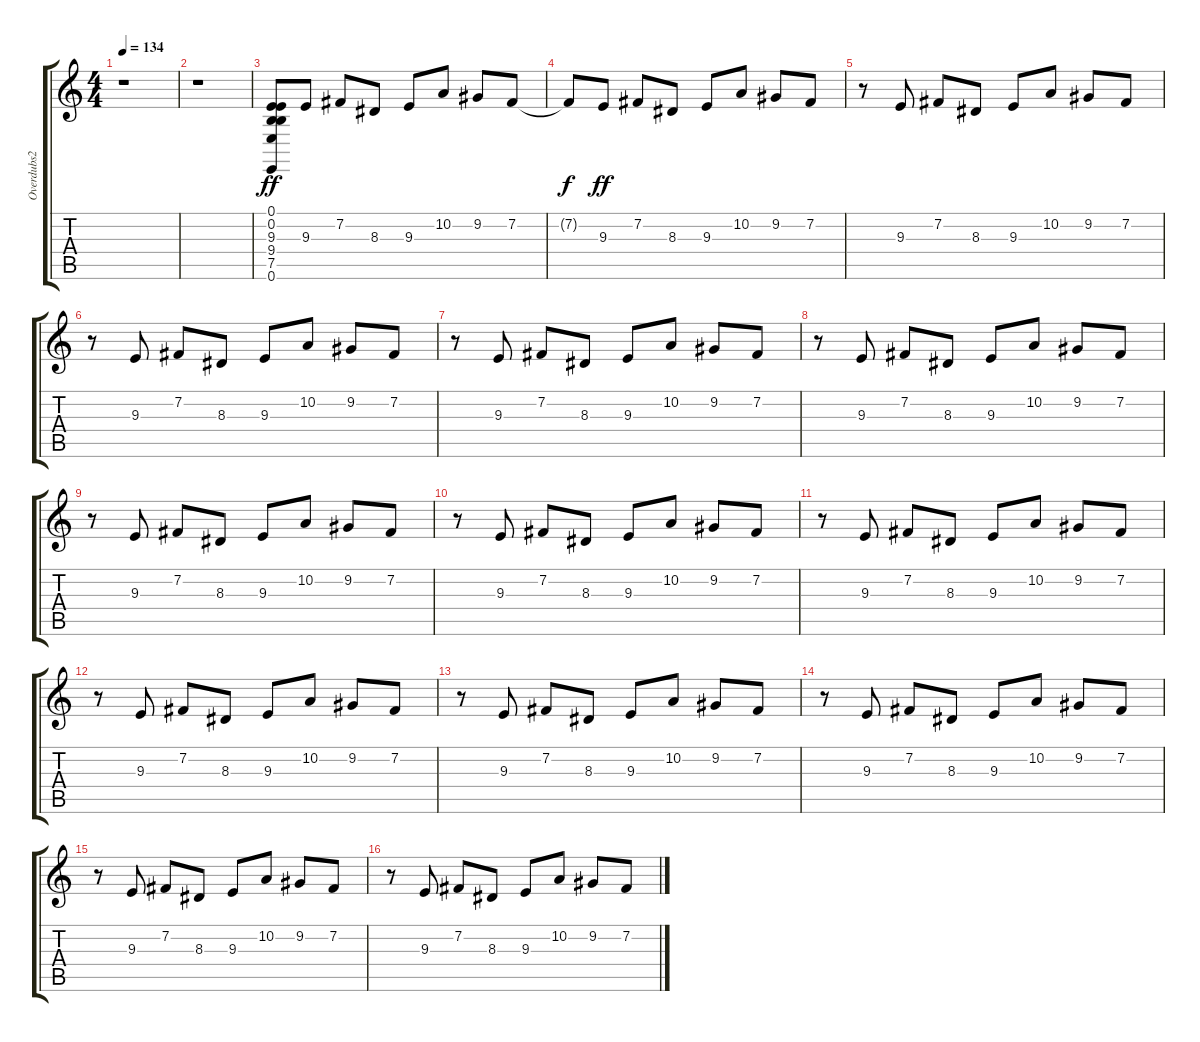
\track ("Overdubs2" "Overdubs2") {instrument percussiveorgan}
\staff {score tabs}
\tuning (E4 B3 G3 D3 A2 E2) {hide}
\ts (4 4)
\tempo 134
\clef g2
\ks c
r.1{dy ff} |
r.1 |
(0.1 0.2 9.3 9.4 7.5 0.6).8 9.3.8 7.2.8 8.3.8 9.3.8 10.2.8 9.2.8 7.2.8 |
7.2{t}.8{dy f} 9.3.8{dy ff} 7.2.8 8.3.8 9.3.8 10.2.8 9.2.8 7.2.8 |
r.8 9.3.8 7.2.8 8.3.8 9.3.8 10.2.8 9.2.8 7.2.8 |
r.8 9.3.8 7.2.8 8.3.8 9.3.8 10.2.8 9.2.8 7.2.8 |
r.8 9.3.8 7.2.8 8.3.8 9.3.8 10.2.8 9.2.8 7.2.8 |
r.8 9.3.8 7.2.8 8.3.8 9.3.8 10.2.8 9.2.8 7.2.8 |
r.8 9.3.8 7.2.8 8.3.8 9.3.8 10.2.8 9.2.8 7.2.8 |
r.8 9.3.8 7.2.8 8.3.8 9.3.8 10.2.8 9.2.8 7.2.8 |
r.8 9.3.8 7.2.8 8.3.8 9.3.8 10.2.8 9.2.8 7.2.8 |
r.8 9.3.8 7.2.8 8.3.8 9.3.8 10.2.8 9.2.8 7.2.8 |
r.8 9.3.8 7.2.8 8.3.8 9.3.8 10.2.8 9.2.8 7.2.8 |
r.8 9.3.8 7.2.8 8.3.8 9.3.8 10.2.8 9.2.8 7.2.8 |
r.8 9.3.8 7.2.8 8.3.8 9.3.8 10.2.8 9.2.8 7.2.8 |
r.8 9.3.8 7.2.8 8.3.8 9.3.8 10.2.8 9.2.8 7.2.8
